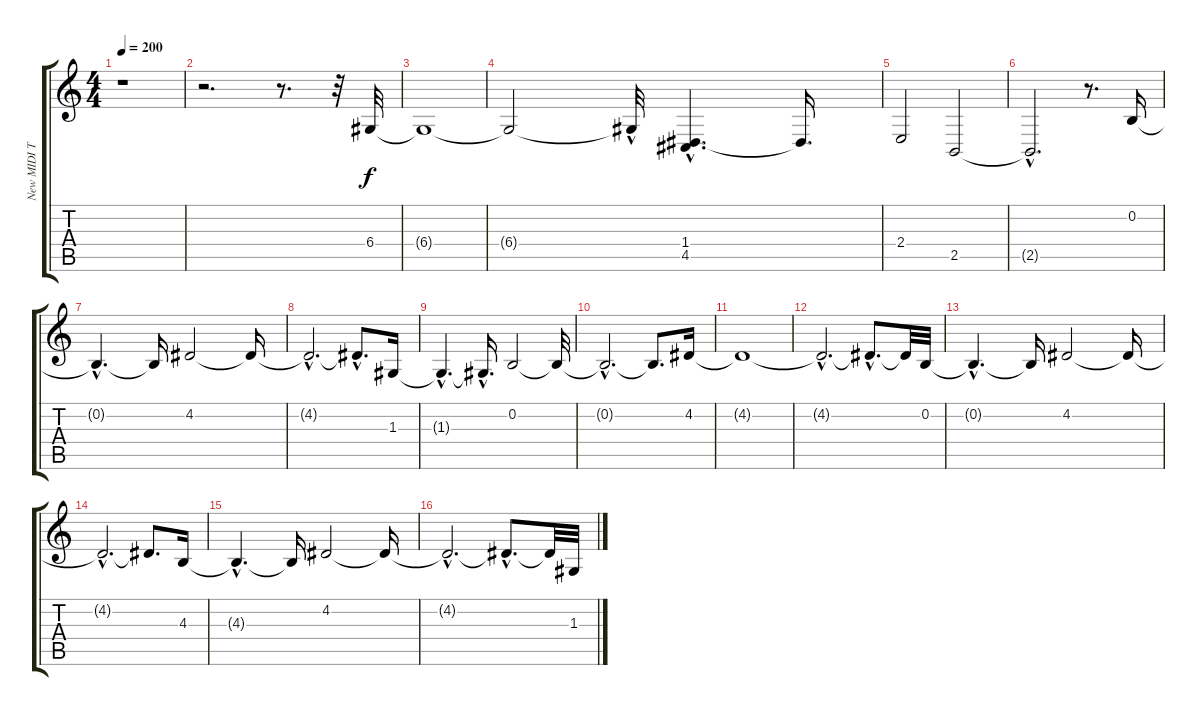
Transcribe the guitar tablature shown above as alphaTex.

\track ("New MIDI Track" "New MIDI T") {instrument choiraahs}
\staff {score tabs}
\tuning (E4 B3 G3 D3 A2 E2) {hide}
\ts (4 4)
\tempo 200
\clef g2
\ks c
r.1{dy f instrument choiraahs} |
r.2{d} r.8{d} r.32 6.4.32 |
6.4{t}.1 |
6.4{t}.2 6.4{hac t}.32 (1.4{hac} 4.5).4{d} 1.4{t}.16{d} |
2.4.2 2.5.2 |
2.5{hac t}.2{d} r.8{d} 0.2.16 |
0.2{hac t}.4{d} 0.2{t}.16 4.2.2 4.2{t}.16 |
4.2{hac t}.2{d} 4.2{hac t}.8{d} 1.3.16 |
1.3{hac t}.4{d} 1.3{hac t}.16{d} 0.2.2 0.2{t}.32 |
0.2{hac t}.2{d} 0.2{t}.8{d} 4.2.16 |
4.2{t}.1 |
4.2{hac t}.2{d} 4.2{hac t}.8{d} 4.2{t}.32 0.2.32 |
0.2{hac t}.4{d} 0.2{t}.16 4.2.2 4.2{t}.16 |
4.2{hac t}.2{d} 4.2{t}.8{d} 4.3.16 |
4.3{hac t}.4{d} 4.3{t}.16 4.2.2 4.2{t}.16 |
4.2{hac t}.2{d} 4.2{hac t}.8{d} 4.2{t}.32 1.3.32
